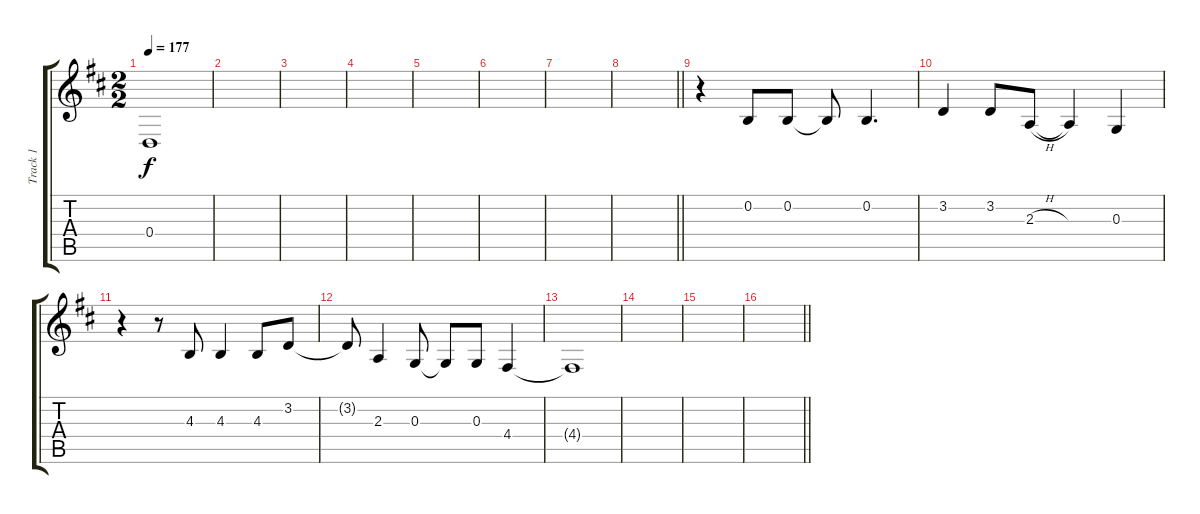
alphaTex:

\track ("Track 1" "Track 1") {instrument altosax}
\staff {score tabs}
\tuning (E4 B3 G3 D3 A2 E2) {hide}
\ts (2 2)
\tempo 177
\clef g2
\ks d
0.4{t}.1{dy f} |
|
|
|
|
|
|
\barLineRight lightlight
|
r.4 0.2.8 0.2.8 0.2{t}.8 0.2.4{d} |
3.2.4 3.2.8 2.3{h}.8 2.3{t}.4 0.3.4 |
r.4 r.8 4.3.8 4.3.4 4.3.8 3.2.8 |
3.2{t}.8 2.3.4 0.3.8 0.3{t}.8 0.3.8 4.4.4 |
4.4{t}.1 |
|
|
\barLineRight lightlight
